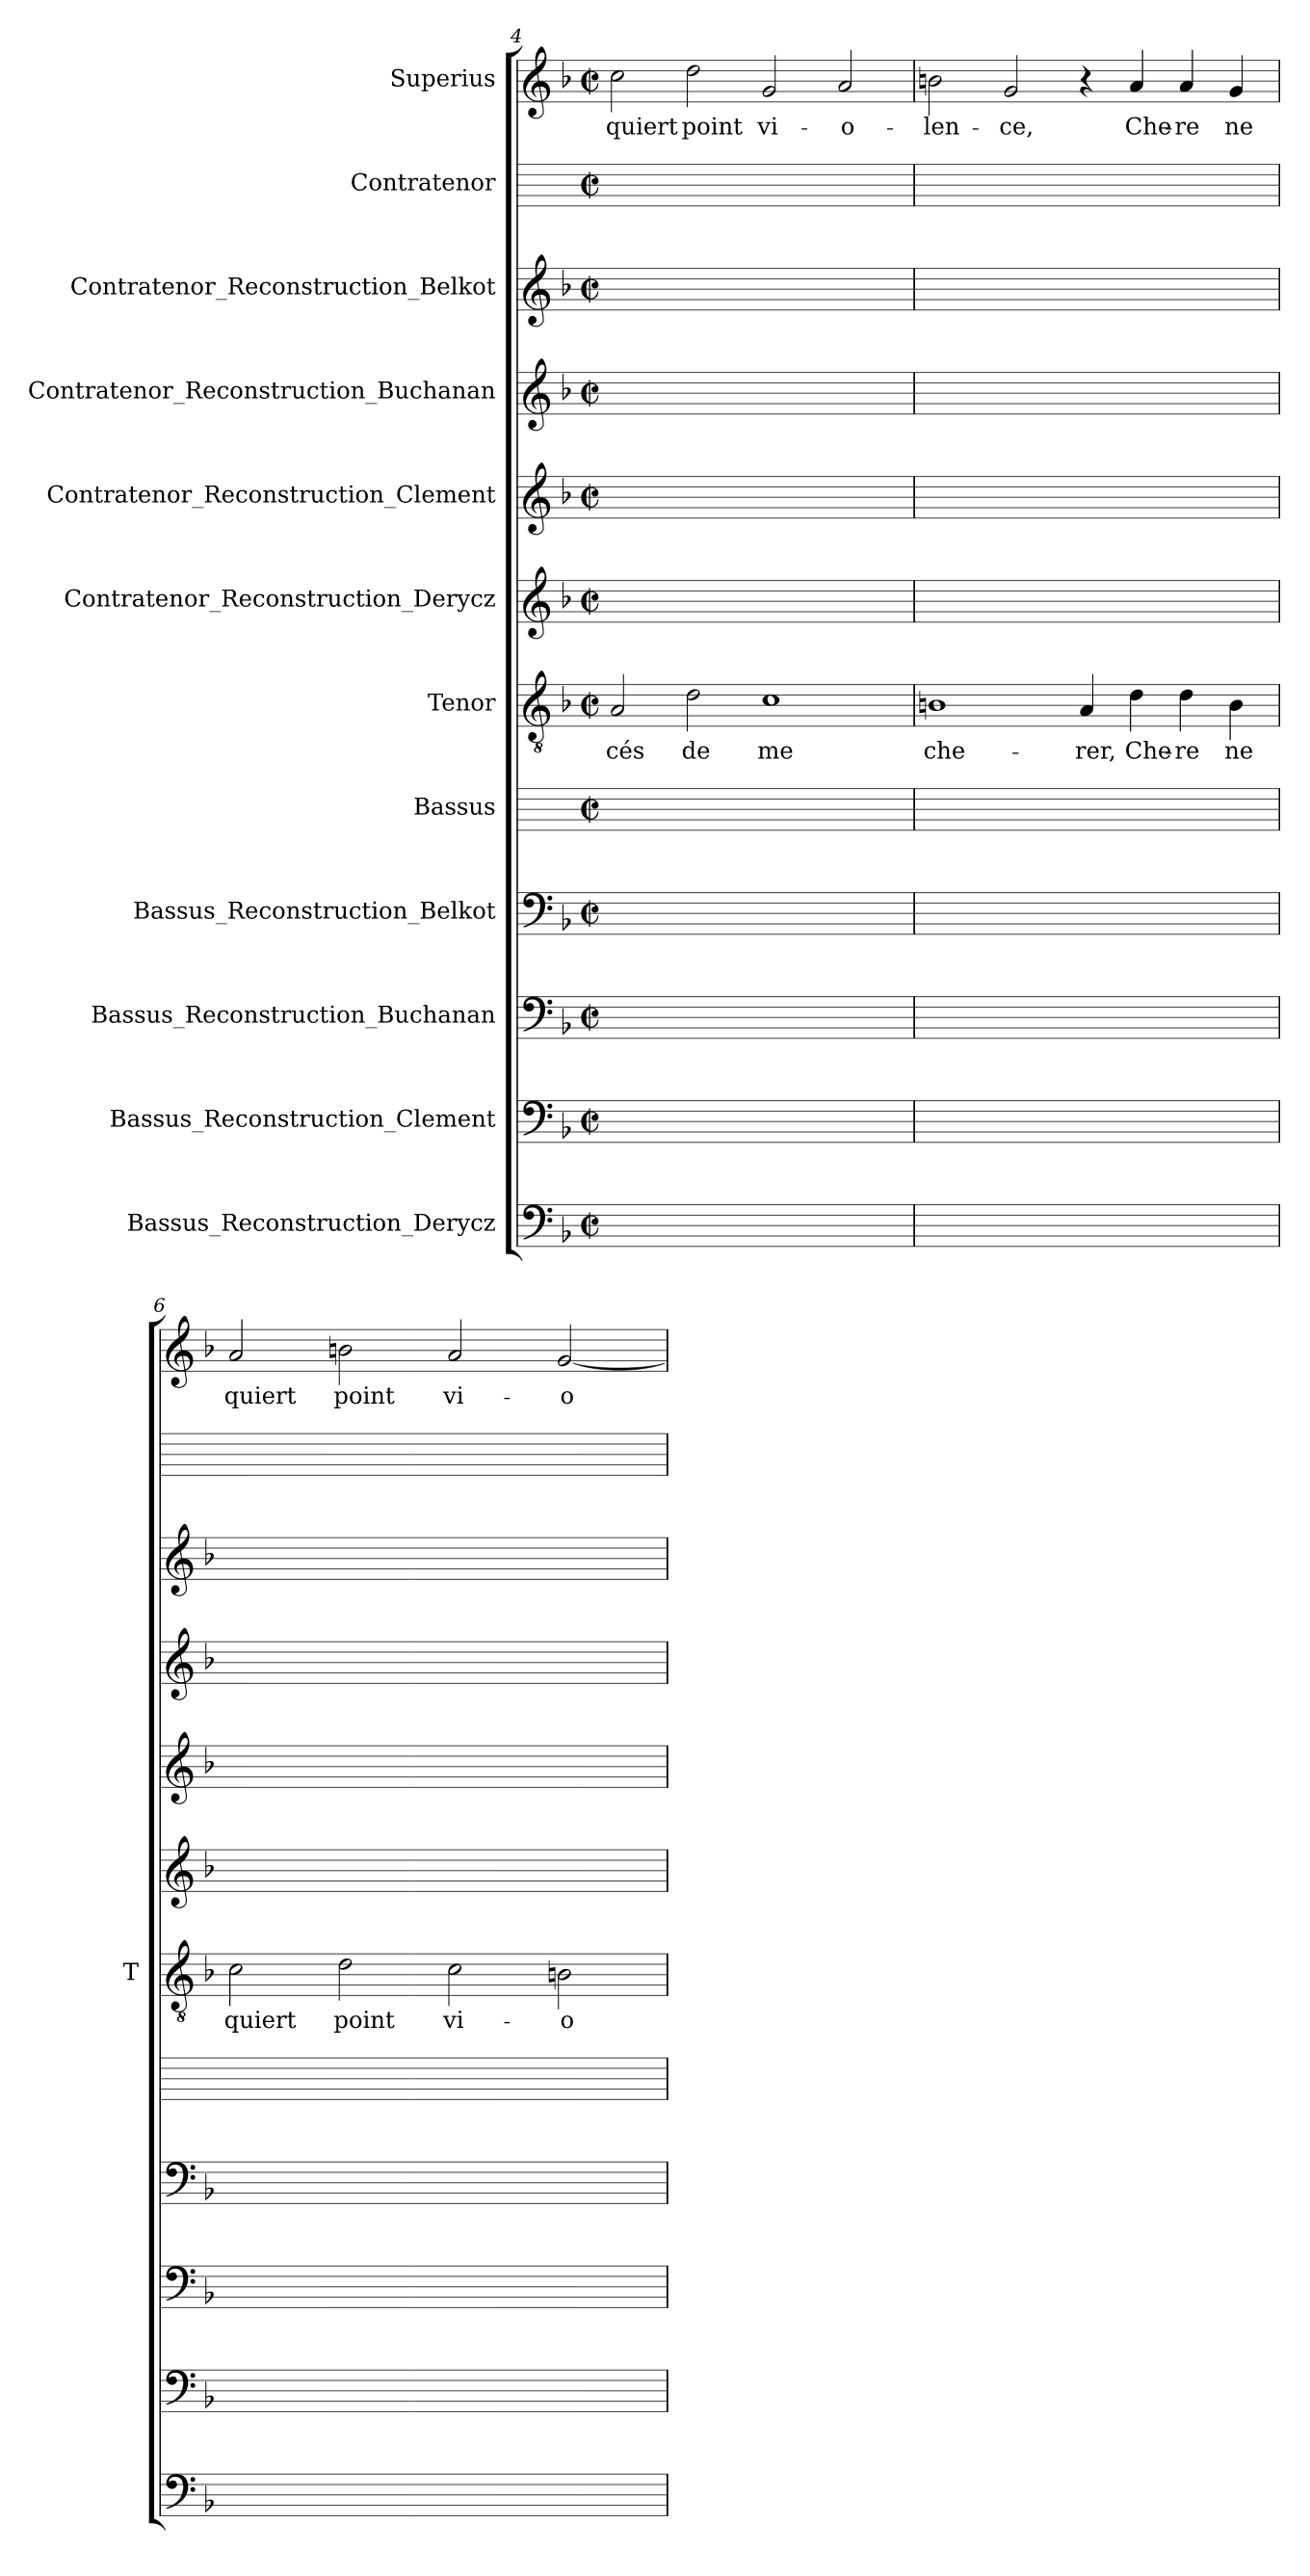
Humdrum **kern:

**kern	**kern	**kern	**kern	**kern	**kern	**text	**kern	**kern	**kern	**kern	**kern	**kern	**text
*part12	*part11	*part10	*part9	*part8	*part7	*part7	*part6	*part5	*part4	*part3	*part2	*part1	*part1
*staff12	*staff11	*staff10	*staff9	*staff8	*staff7	*staff7	*staff6	*staff5	*staff4	*staff3	*staff2	*staff1	*staff1
*I"Bassus_Reconstruction_Derycz	*I"Bassus_Reconstruction_Clement	*I"Bassus_Reconstruction_Buchanan	*I"Bassus_Reconstruction_Belkot	*I"Bassus	*I"Tenor	*	*I"Contratenor_Reconstruction_Derycz	*I"Contratenor_Reconstruction_Clement	*I"Contratenor_Reconstruction_Buchanan	*I"Contratenor_Reconstruction_Belkot	*I"Contratenor	*I"Superius	*
*	*	*	*	*	*I'T	*	*	*	*	*	*	*	*
!!LO:PB:g=z
*clefF4	*clefF4	*clefF4	*clefF4	*	*clefGv2	*	*clefG2	*clefG2	*clefG2	*clefG2	*	*clefG2	*
*k[b-]	*k[b-]	*k[b-]	*k[b-]	*	*k[b-]	*	*k[b-]	*k[b-]	*k[b-]	*k[b-]	*	*k[b-]	*
*F:	*F:	*F:	*F:	*	*F:	*	*F:	*F:	*F:	*F:	*	*F:	*
*M2/2	*M2/2	*M2/2	*M2/2	*M2/2	*M2/2	*	*M2/2	*M2/2	*M2/2	*M2/2	*M2/2	*M2/2	*
*met(c|)	*met(c|)	*met(c|)	*met(c|)	*met(c|)	*met(c|)	*	*met(c|)	*met(c|)	*met(c|)	*met(c|)	*met(c|)	*met(c|)	*
=4	=4	=4	=4	=4	=4	=4	=4	=4	=4	=4	=4	=4	=4
0ryy	0ryy	0ryy	0ryy	0ryy	2A	-cés	0ryy	0ryy	0ryy	0ryy	0ryy	2cc	-quiert
.	.	.	.	.	2d	-de	.	.	.	.	.	2dd	-point
.	.	.	.	.	1c	-me	.	.	.	.	.	2g	vi-
.	.	.	.	.	.	.	.	.	.	.	.	2a	o-
=5	=5	=5	=5	=5	=5	=5	=5	=5	=5	=5	=5	=5	=5
0ryy	0ryy	0ryy	0ryy	0ryy	1B	che-	0ryy	0ryy	0ryy	0ryy	0ryy	2b	len-
.	.	.	.	.	.	.	.	.	.	.	.	2g	-ce,
.	.	.	.	.	4A	-rer,	.	.	.	.	.	4r	.
.	.	.	.	.	4d	Che-	.	.	.	.	.	4a	Che-
.	.	.	.	.	4d	-re	.	.	.	.	.	4a	-re
.	.	.	.	.	4B	-ne	.	.	.	.	.	4g	-ne
=6	=6	=6	=6	=6	=6	=6	=6	=6	=6	=6	=6	=6	=6
0ryy	0ryy	0ryy	0ryy	0ryy	2c	-quiert	0ryy	0ryy	0ryy	0ryy	0ryy	2a	-quiert
.	.	.	.	.	2d	-point	.	.	.	.	.	2b	-point
.	.	.	.	.	2c	vi-	.	.	.	.	.	2a	vi-
.	.	.	.	.	2B	o-	.	.	.	.	.	[2g	o-
=	=	=	=	=	=	=	=	=	=	=	=	=	=
*-	*-	*-	*-	*-	*-	*-	*-	*-	*-	*-	*-	*-	*-
